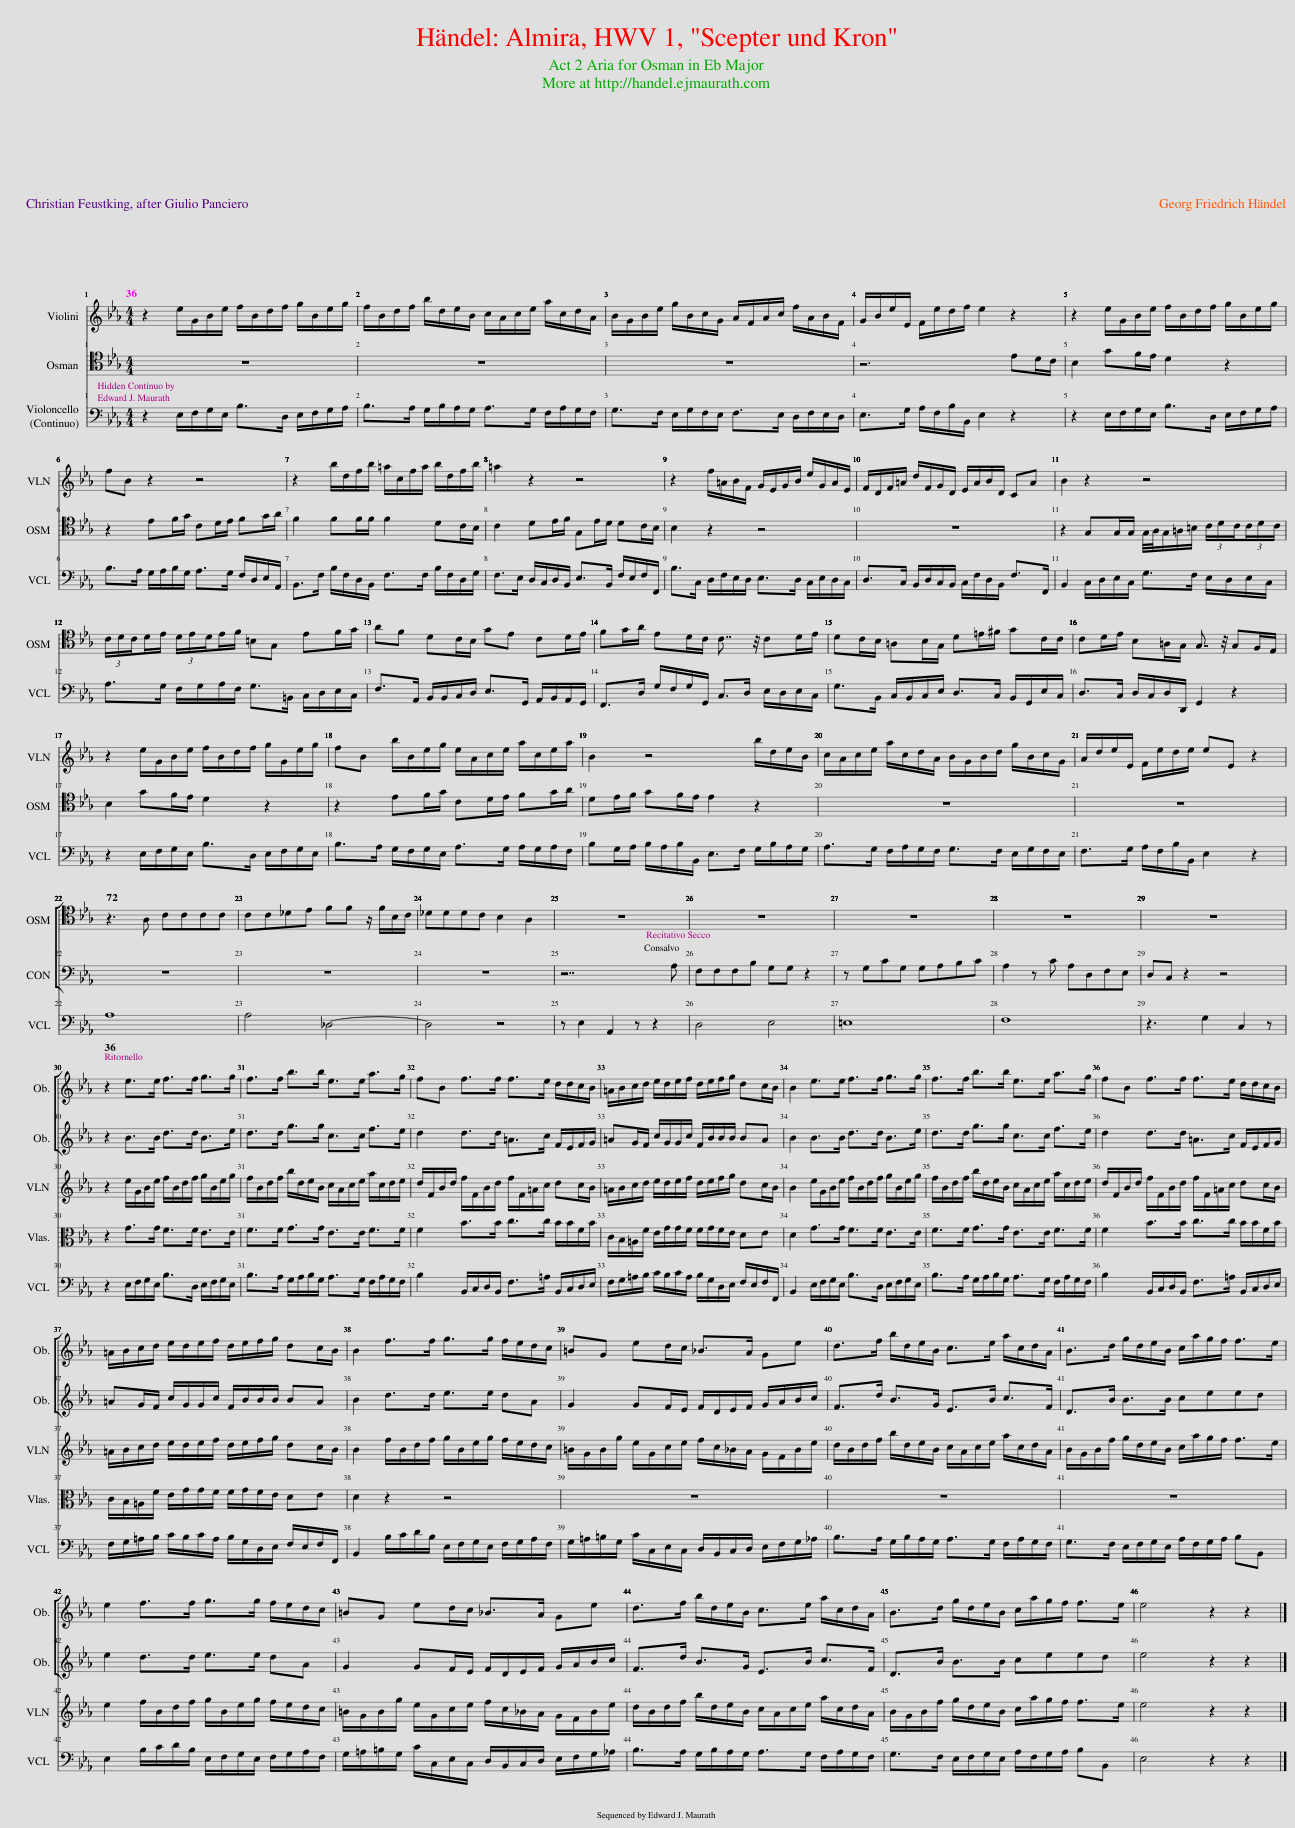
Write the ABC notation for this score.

X:1
%%score [ 1 2 3 4 ] 5 6 [ 7 8 ] [ 9 10 ] 11 12 { 13 | 14 } { ( 15 17 ) | ( 16 18 ) }
L:1/8
Q:1/4=36
M:4/4
I:linebreak $
K:Eb
V:1 treble
V:2 treble
V:3 bass
V:4 bass-8
V:5 treble
V:6 alto
V:7 tenor
V:8 bass
V:9 bass
V:10 bass
V:11 bass-8
V:12 bass-8
V:13 treble
V:14 bass
V:15 treble
V:17 treble
V:16 bass
V:18 bass
V:1
 z8 | z8 | z8 | z8 | z8 |$ %5
 z8 | z8 | z8 | z8 | z8 | %10
 z8 |$ z8 | z8 | z8 | z8 | %15
 z8 |$ z8 | z8 | z8 | z8 | %20
 z8 |$[Q:1/4=72] z8 | z8 | z8 | z8 | %25
 z8 | z8 | z8 | z8 |$[Q:1/4=36] z2 e>e f>f g>g | %30
 f>f b>b e>e a>g | fB f>f f>e d/d/c/B/ | =A/B/c/d/ e/d/e/f/ d/e/f/g/ dc/B/ | B2 e>e f>f g>g | f>f b>b e>e a>g | %35
 fB f>f f>e d/d/c/B/ |$ =A/B/c/d/ e/d/e/f/ d/e/f/g/ dc/B/ | B2 f>f g>g f/e/d/c/ | =BG ed/c/ _B>A Ge | d>f b/d/e/B/ c>e a/c/d/A/ | %40
 B>d g/d/e/B/ c/a/g/f/ f>e |$ e2 f>f g>g f/e/d/c/ | =BG ed/c/ _B>A Ge | d>f b/d/e/B/ c>e a/c/d/A/ | B>d g/d/e/B/ c/a/g/f/ f>e | %45
 e4 z2 z2 |] %46
V:2
 z8 | z8 | z8 | z8 | z8 |$ %5
 z8 | z8 | z8 | z8 | z8 | %10
 z8 |$ z8 | z8 | z8 | z8 | %15
 z8 |$ z8 | z8 | z8 | z8 | %20
 z8 |$ z8 | z8 | z8 | z8 | %25
 z8 | z8 | z8 | z8 |$ z2 B>B d>d B>e | %30
 d>d g>g c>c f>e | d2 d>d =A>c F/E/F/G/ | =AG/F/ c/G/G/c/ F/B/B/B/ BA | B2 B>B d>d B>e | d>d g>g c>c f>e | %35
 d2 d>d =A>c F/E/F/G/ |$ =AG/F/ c/G/G/c/ F/B/B/B/ BA | B2 d>d e>e dA | G2 GF/E/ F/D/E/F/ G/A/B/c/ | F>d B>G E>B c>F | %40
 D>B B>B ceed |$ e2 d>d e>e dA | G2 GF/E/ F/D/E/F/ G/A/B/c/ | F>d B>G E>B c>F | D>B B>B ceed | %45
 e4 z2 z2 |] %46
V:3
 z8 | z8 | z8 | z8 | z8 |$ %5
 z8 | z8 | z8 | z8 | z8 | %10
 z8 |$ z8 | z8 | z8 | z8 | %15
 z8 |$ z8 | z8 | z8 | z8 | %20
 z8 |$ z8 | z8 | z8 | z8 | %25
 z8 | z8 | z8 | z8 |$ z2 E,/F,/G,/E,/ B,>D, E,/F,/G,/E,/ | %30
 B,>A, G,/A,/B,/G,/ A,>G, F,/A,/G,/F,/ | B,2 B,,/C,/D,/B,,/ F,>=A, B,,/C,/D,/E,/ | F,/G,/=A,/B,/ C/B,/C/A,/ B,/G,/D,/E,/ F,/E,/F,/F,,/ | B,,2 E,/F,/G,/E,/ B,>D, E,/F,/G,/E,/ | B,>A, G,/A,/B,/G,/ A,>G, F,/A,/G,/F,/ | %35
 B,2 B,,/C,/D,/B,,/ F,>=A, B,,/C,/D,/E,/ |$ F,/G,/=A,/B,/ C/B,/C/A,/ B,/G,/D,/E,/ F,/E,/F,/F,,/ | B,,2 B,/C/D/B,/ E,/F,/G,/E,/ F,/G,/A,/F,/ | G,/=A,/=B,/G,/ C/C,/E,/C,/ D,/B,,/C,/D,/ E,/F,/G,/_A,/ | B,>A, G,/B,/A,/G,/ A,>G, F,/A,/G,/F,/ | %40
 G,>F, E,/F,/G,/E,/ A,/F,/G,/A,/ B, B,, |$ E,2 B,/C/D/B,/ E,/F,/G,/E,/ F,/G,/A,/F,/ | G,/=A,/=B,/G,/ C/C,/E,/C,/ D,/B,,/C,/D,/ E,/F,/G,/_A,/ | B,>A, G,/B,/A,/G,/ A,>G, F,/A,/G,/F,/ | G,>F, E,/F,/G,/E,/ A,/F,/G,/A,/ B, B,, | %45
 E,4 z2 z2 |] %46
V:4
 z8 | z8 | z8 | z8 | z8 |$ %5
 z8 | z8 | z8 | z8 | z8 | %10
 z8 |$ z8 | z8 | z8 | z8 | %15
 z8 |$ z8 | z8 | z8 | z8 | %20
 z8 |$ z8 | z8 | z8 | z8 | %25
 z8 | z8 | z8 | z8 |$ z2 E,/F,/G,/E,/ B,>D, E,/F,/G,/E,/ | %30
 B,>A, G,/A,/B,/G,/ A,>G, F,/A,/G,/F,/ | B,2 B,,/C,/D,/B,,/ F,>=A, B,,/C,/D,/E,/ | F,/G,/=A,/B,/ C/B,/C/A,/ B,/G,/D,/E,/ F,/E,/F,/F,,/ | B,,2 E,/F,/G,/E,/ B,>D, E,/F,/G,/E,/ | B,>A, G,/A,/B,/G,/ A,>G, F,/A,/G,/F,/ | %35
 B,2 B,,/C,/D,/B,,/ F,>=A, B,,/C,/D,/E,/ |$ F,/G,/=A,/B,/ C/B,/C/A,/ B,/G,/D,/E,/ F,/E,/F,/F,,/ | B,,2 B,/C/D/B,/ E,/F,/G,/E,/ F,/G,/A,/F,/ | G,/=A,/=B,/G,/ C/C,/E,/C,/ D,/B,,/C,/D,/ E,/F,/G,/_A,/ | B,>A, G,/B,/A,/G,/ A,>G, F,/A,/G,/F,/ | %40
 G,>F, E,/F,/G,/E,/ A,/F,/G,/A,/ B, B,, |$ E,2 B,/C/D/B,/ E,/F,/G,/E,/ F,/G,/A,/F,/ | G,/=A,/=B,/G,/ C/C,/E,/C,/ D,/B,,/C,/D,/ E,/F,/G,/_A,/ | B,>A, G,/B,/A,/G,/ A,>G, F,/A,/G,/F,/ | G,>F, E,/F,/G,/E,/ A,/F,/G,/A,/ B, B,, | %45
 E,4 z2 z2 |] %46
V:5
 z2 e/G/B/e/ f/B/d/f/ g/B/e/g/ | f/B/d/f/ b/d/e/B/ c/A/c/e/ a/c/d/A/ | B/G/B/e/ g/B/c/G/ A/F/A/c/ f/A/B/F/ | G/B/e/E/ F/e/d/f/ e2 z2 | z2 e/G/B/e/ f/B/d/f/ g/B/e/g/ |$ %5
 fB z2 z4 | z2 b/d/f/b/ =a/c/f/a/ b/d/f/b/ | =a2 z2 z4 | z2 f/=A/B/F/ G/E/G/B/ e/G/A/E/ | F/D/F/=A/ d/F/G/D/ E/A/B/D/ CA | %10
 B2 z2 z4 |$ z8 | z8 | z8 | z8 | %15
 z8 |$ z2 e/G/B/e/ f/B/d/f/ g/G/e/g/ | fB b/B/e/g/ e/A/c/e/ a/c/e/a/ | B2 z4 b/d/e/B/ | c/A/c/e/ a/c/d/A/ B/G/B/d/ g/B/c/G/ | %20
 A/d/e/E/ F/e/d/e/ eE z2 |$ z8 | z8 | z8 | z8 | %25
 z8 | z8 | z8 | z8 |$ z2 e/G/B/e/ f/B/d/f/ g/B/e/g/ | %30
 f/B/d/f/ b/d/e/B/ c/A/c/e/ a/c/d/e/ | d/F/B/d/ f/F/B/d/ f/F/=A/c/ dc/B/ | =A/B/c/d/ e/d/e/f/ d/e/f/g/ dc/B/ | B2 e/G/B/e/ f/B/d/f/ g/B/e/g/ | f/B/d/f/ b/d/e/B/ c/A/c/e/ a/c/d/e/ | %35
 d/F/B/d/ f/F/B/d/ f/F/=A/c/ dc/B/ |$ =A/B/c/d/ e/d/e/f/ d/e/f/g/ dc/B/ | B2 f/B/d/f/ g/B/e/g/ f/e/d/c/ | =B/G/B/g/ e/G/c/e/ f/c/_B/A/ G/F/B/e/ | d/B/d/f/ b/d/e/B/ c/A/c/e/ a/c/d/A/ | %40
 B/G/B/f/ g/d/e/B/ c/a/g/f/ f>e |$ e2 f/B/d/f/ g/B/e/g/ f/e/d/c/ | =B/G/B/g/ e/G/c/e/ f/c/_B/A/ G/F/B/e/ | d/B/d/f/ b/d/e/B/ c/A/c/e/ a/c/d/A/ | B/G/B/f/ g/d/e/B/ c/a/g/f/ f>e | %45
 e4 z2 z2 |] %46
V:6
 z8 | z8 | z8 | z8 | z8 |$ %5
 z8 | z8 | z8 | z8 | z8 | %10
 z8 |$ z8 | z8 | z8 | z8 | %15
 z8 |$ z8 | z8 | z8 | z8 | %20
 z8 |$ z8 | z8 | z8 | z8 | %25
 z8 | z8 | z8 | z8 |$ z2 G>G F>F E>E | %30
 F>F G>G E>E F>F | F2 B>B c>c B/B/F/B/ | C/B,/=A,/F/ E/G/G/F/ F/G/F/E/ DE | D2 G>G F>F E>E | F>F G>G E>E F>F | %35
 F2 B>B c>c B/B/F/B/ |$ C/B,/=A,/F/ E/G/G/F/ F/G/F/E/ DE | D2 z2 z4 | z8 | z8 | %40
 z8 |$ z8 | z8 | z8 | z8 | %45
 z2 z2 z2 z2 |] %46
V:7
 z8 | z8 | z8 | z6 ED/C/ | B,2 GF/E/ D2 z2 |$ %5
 z2 EF/G/ CD/E/ FG/A/ | F2 FF/F/ F2 DC/B,/ | C2 DE/F/ G,E/D/ DC/B,/ | B,2 z2 z4 | z8 | %10
 z2 G,G,/G,/ G,/4A,/4G,/=A,/=B,/ (3C/D/C/(3C/D/C/ |$ (3C/D/C/D/E/ (3D/E/D/E/F/ =B,G, EF/G/ | AF DC/B,/ GE CD/E/ | FG/A/ ED/C/ C7/4 z/4 CD/E/ | DC/B,/ =A,B,/G,/ D=E/^F/ GC/C/ | %15
 CD/E/ B,=A,/G,/ G,7/4 z/4 G,F,/E,/ |$ B,2 GF/E/ D2 z2 | z2 EF/G/ CD/E/ FG/A/ | DE/F/ GF/E/ E2 z2 | z8 | %20
 z8 |$ z3 A, CCCC | CC_DE FF z/ F/B,/C/ | _DDDC B,2 A,2 | z8 | %25
 z8 | z8 | z8 | z8 |$ z8 | %30
 z8 | z8 | z8 | z8 | z8 | %35
 z8 |$ z8 | z8 | z8 | z8 | %40
 z8 |$ z8 | z8 | z8 | z8 | %45
 z2 z2 z2 z2 |] %46
V:8
 z8 | z8 | z8 | z8 | z8 |$ %5
 z8 | z8 | z8 | z8 | z8 | %10
 z8 |$ z8 | z8 | z8 | z8 | %15
 z8 |$ z8 | z8 | z8 | z8 | %20
 z8 |$ z8 | z8 | z8 | z7 A, | %25
 F,F,F,B, G,G, z2 | z G,CG, G,A,B,C | A,2 z C A,D,F,E, | D,C, z2 z4 |$ z8 | %30
 z8 | z8 | z8 | z8 | z8 | %35
 z8 |$ z8 | z8 | z8 | z8 | %40
 z8 |$ z8 | z8 | z8 | z8 | %45
 z2 z2 z2 z2 |] %46
V:9
 z2 E,/F,/G,/E,/ B,>D, E,/F,/G,/A,/ | B,>A, G,/B,/A,/G,/ A,>G, F,/A,/G,/F,/ | G,>F, E,/G,/F,/E,/ F,>E, D,/F,/E,/D,/ | E,>G, A,/F,/B,/B,,/ E,2 z2 | z2 E,/F,/G,/E,/ B,>D, E,/F,/G,/A,/ |$ %5
 B,>A, G,/A,/B,/G,/ A,>G, F,/D,/E,/A,,/ | B,,>F, B,/F,/D,/B,,/ F,>F, B,/F,/D,/G,/ | F,>E, D,/C,/D,/B,,/ E,>B,, F,/E,/F,/F,,/ | B,>C, D,/F,/E,/D,/ E,>D, C,/E,/D,/C,/ | D,>C, B,,/D,/C,/B,,/ C,/F,/D,/B,,/ F,>F,, | %10
 B,,2 C,/D,/E,/C,/ G,>F, E,/D,/E,/C,/ |$ A,>G, F,/G,/A,/F,/ G,>=B,, C,/D,/E,/C,/ | F,>A,, B,,/B,,/C,/D,/ E,>G,, A,,/B,,/A,,/G,,/ | F,,>D, G,/F,/G,/G,,/ C,>D, E,/D,/E,/C,/ | G,>B,, C,/B,,/C,/E,/ D,>C, B,,/G,,/E,/C,/ | %15
 D,>C, D,/C,/D,/D,,/ G,,2 z2 |$ z2 E,/F,/G,/E,/ B,>D, E,/F,/G,/E,/ | B,>A, G,/F,/G,/E,/ A,>G, A,/G,/A,/F,/ | B,G,/A,/ B,/A,/B,/B,,/ E,>F, G,/B,/A,/G,/ | A,>G, F,/A,/G,/F,/ G,>F, E,/G,/F,/E,/ | %20
 F,>G, A,/F,/B,/B,,/ E,2 z2 |$ A,8 | A,4 _D,4- | D,4 z4 | z E,2 A,,2 z z2 | %25
 D,4 E,4 | =E,8 | F,8 | z3 G,2 C,2 z |$ z2 E,/F,/G,/E,/ B,>D, E,/F,/G,/E,/ | %30
 B,>A, G,/A,/B,/G,/ A,>G, F,/A,/G,/F,/ | B,2 B,,/C,/D,/B,,/ F,>=A, B,,/C,/D,/E,/ | F,/G,/=A,/B,/ C/B,/C/A,/ B,/G,/D,/E,/ F,/E,/F,/F,,/ | B,,2 E,/F,/G,/E,/ B,>D, E,/F,/G,/E,/ | B,>A, G,/A,/B,/G,/ A,>G, F,/A,/G,/F,/ | %35
 B,2 B,,/C,/D,/B,,/ F,>=A, B,,/C,/D,/E,/ |$ F,/G,/=A,/B,/ C/B,/C/A,/ B,/G,/D,/E,/ F,/E,/F,/F,,/ | B,,2 B,/C/D/B,/ E,/F,/G,/E,/ F,/G,/A,/F,/ | G,/=A,/=B,/G,/ C/C,/E,/C,/ D,/B,,/C,/D,/ E,/F,/G,/_A,/ | B,>A, G,/B,/A,/G,/ A,>G, F,/A,/G,/F,/ | %40
 G,>F, E,/F,/G,/E,/ A,/F,/G,/A,/ B,B,, |$ E,2 B,/C/D/B,/ E,/F,/G,/E,/ F,/G,/A,/F,/ | G,/=A,/=B,/G,/ C/C,/E,/C,/ D,/B,,/C,/D,/ E,/F,/G,/_A,/ | B,>A, G,/B,/A,/G,/ A,>G, F,/A,/G,/F,/ | G,>F, E,/F,/G,/E,/ A,/F,/G,/A,/ B,B,, | %45
 E,4 z2 z2 |] %46
V:10
 z2 E,/F,/G,/E,/ B,>D, E,/F,/G,/A,/ | B,>A, G,/B,/A,/G,/ A,>G, F,/A,/G,/F,/ | G,>F, E,/G,/F,/E,/ F,>E, D,/F,/E,/D,/ | E,>G, A,/F,/B,/B,,/ E,2 z2 | z2 E,/F,/G,/E,/ B,>D, E,/F,/G,/A,/ |$ %5
 B,3/2 z/ z2 z4 | z2 B,/F,/D,/B,,/ F,>F, B,/F,/D,/G,/ | F,>E, z2 z4 | z2 D,/F,/E,/D,/ E,>D, C,/E,/D,/C,/ | D,>C, B,,/D,/C,/B,,/ C,/F,/D,/B,,/ F,3/2 F,,/ | %10
 B,,2 z2 z4 |$ z8 | z8 | z8 | z8 | %15
 z8 |$ z2 E,/F,/G,/E,/ B,>D, E,/F,/G,/E,/ | B,>A, G,/F,/G,/E,/ A,>G, A,/G,/A,/F,/ | B, z z4 G,/B,/A,/G,/ | A,>G, F,/A,/G,/F,/ G,>F, E,/G,/F,/E,/ | %20
 F,>G, A,/F,/B,/B,,/ E,2 z2 |$ z8 | z8 | z8 | z8 | %25
 z8 | z8 | z8 | z8 |$ z2 E,/F,/G,/E,/ B,>D, E,/F,/G,/E,/ | %30
 B,>A, G,/A,/B,/G,/ A,>G, F,/A,/G,/F,/ | B,2 B,,/C,/D,/B,,/ F,>=A, B,,/C,/D,/E,/ | F,/G,/=A,/B,/ C/B,/C/A,/ B,/G,/D,/E,/ F,/E,/F,/F,,/ | B,,2 E,/F,/G,/E,/ B,>D, E,/F,/G,/E,/ | B,>A, G,/A,/B,/G,/ A,>G, F,/A,/G,/F,/ | %35
 B,2 B,,/C,/D,/B,,/ F,>=A, B,,/C,/D,/E,/ |$ F,/G,/=A,/B,/ C/B,/C/A,/ B,/G,/D,/E,/ F,/E,/F,/F,,/ | B,,2 B,/C/D/B,/ E,/F,/G,/E,/ F,/G,/A,/F,/ | G,/=A,/=B,/G,/ C/C,/E,/C,/ D,/B,,/C,/D,/ E,/F,/G,/_A,/ | B,>A, G,/B,/A,/G,/ A,>G, F,/A,/G,/F,/ | %40
 G,>F, E,/F,/G,/E,/ A,/F,/G,/A,/ B, B,, |$ E,2 B,/C/D/B,/ E,/F,/G,/E,/ F,/G,/A,/F,/ | G,/=A,/=B,/G,/ C/C,/E,/C,/ D,/B,,/C,/D,/ E,/F,/G,/_A,/ | B,>A, G,/B,/A,/G,/ A,>G, F,/A,/G,/F,/ | G,>F, E,/F,/G,/E,/ A,/F,/G,/A,/ B, B,, | %45
 E,4 z2 z2 |] %46
V:11
 z2 E,/F,/G,/E,/ B,>D, E,/F,/G,/A,/ | B,>A, G,/B,/A,/G,/ A,>G, F,/A,/G,/F,/ | G,>F, E,/G,/F,/E,/ F,>E, D,/F,/E,/D,/ | E,>G, A,/F,/B,/B,,/ E,2 z2 | z2 E,/F,/G,/E,/ B,>D, E,/F,/G,/A,/ |$ %5
 B,>A, G,/A,/B,/G,/ A,>G, F,/D,/E,/A,,/ | B,,>F, B,/F,/D,/B,,/ F,>F, B,/F,/D,/G,/ | F,>E, D,/C,/D,/B,,/ E,>B,, F,/E,/F,/F,,/ | B,>C, D,/F,/E,/D,/ E,>D, C,/E,/D,/C,/ | D,>C, B,,/D,/C,/B,,/ C,/F,/D,/B,,/ F,3/2 F,,/ | %10
 B,,2 C,/D,/E,/C,/ G,>F, E,/D,/E,/C,/ |$ A,>G, F,/G,/A,/F,/ G,>=B,, C,/D,/E,/C,/ | F,>A,, B,,/B,,/C,/D,/ E,>G,, A,,/B,,/A,,/G,,/ | F,,>D, G,/F,/G,/G,,/ C,>D, E,/D,/E,/C,/ | G,>B,, C,/B,,/C,/E,/ D,>C, B,,/G,,/E,/C,/ | %15
 D,>C, D,/C,/D,/D,,/ G,,2 z2 |$ z2 E,/F,/G,/E,/ B,>D, E,/F,/G,/E,/ | B,>A, G,/F,/G,/E,/ A,>G, A,/G,/A,/F,/ | B,G,/A,/ B,/A,/B,/B,,/ E,>F, G,/B,/A,/G,/ | A,>G, F,/A,/G,/F,/ G,>F, E,/G,/F,/E,/ | %20
 F,>G, A,/F,/B,/B,,/ E,2 z2 |$ A,8 | A,4 _D,4- | D,4 z4 | z E,2 A,,2 z z2 | %25
 D,4 E,4 | =E,8 | F,8 | z3 G,2 C,2 z |$ z2 E,/F,/G,/E,/ B,>D, E,/F,/G,/E,/ | %30
 B,>A, G,/A,/B,/G,/ A,>G, F,/A,/G,/F,/ | B,2 B,,/C,/D,/B,,/ F,>=A, B,,/C,/D,/E,/ | F,/G,/=A,/B,/ C/B,/C/A,/ B,/G,/D,/E,/ F,/E,/F,/F,,/ | B,,2 E,/F,/G,/E,/ B,>D, E,/F,/G,/E,/ | B,>A, G,/A,/B,/G,/ A,>G, F,/A,/G,/F,/ | %35
 B,2 B,,/C,/D,/B,,/ F,>=A, B,,/C,/D,/E,/ |$ F,/G,/=A,/B,/ C/B,/C/A,/ B,/G,/D,/E,/ F,/E,/F,/F,,/ | B,,2 B,/C/D/B,/ E,/F,/G,/E,/ F,/G,/A,/F,/ | G,/=A,/=B,/G,/ C/C,/E,/C,/ D,/B,,/C,/D,/ E,/F,/G,/_A,/ | B,>A, G,/B,/A,/G,/ A,>G, F,/A,/G,/F,/ | %40
 G,>F, E,/F,/G,/E,/ A,/F,/G,/A,/ B, B,, |$ E,2 B,/C/D/B,/ E,/F,/G,/E,/ F,/G,/A,/F,/ | G,/=A,/=B,/G,/ C/C,/E,/C,/ D,/B,,/C,/D,/ E,/F,/G,/_A,/ | B,>A, G,/B,/A,/G,/ A,>G, F,/A,/G,/F,/ | G,>F, E,/F,/G,/E,/ A,/F,/G,/A,/ B, B,, | %45
 E,4 z2 z2 |] %46
V:12
 z2 E,/F,/G,/E,/ B,>D, E,/F,/G,/A,/ | B,>A, G,/B,/A,/G,/ A,>G, F,/A,/G,/F,/ | G,>F, E,/G,/F,/E,/ F,>E, D,/F,/E,/D,/ | E,>G, A,/F,/B,/B,,/ E,2 z2 | z2 E,/F,/G,/E,/ B,>D, E,/F,/G,/A,/ |$ %5
 B,3/2 z/ z2 z4 | z2 B,/F,/D,/B,,/ F,>F, B,/F,/D,/G,/ | F,>E, z2 z4 | z2 D,/F,/E,/D,/ E,>D, C,/E,/D,/C,/ | D,>C, B,,/D,/C,/B,,/ C,/F,/D,/B,,/ F,3/2 F,,/ | %10
 B,,2 z2 z4 |$ z8 | z8 | z8 | z8 | %15
 z8 |$ z2 E,/F,/G,/E,/ B,>D, E,/F,/G,/E,/ | B,>A, G,/F,/G,/E,/ A,>G, A,/G,/A,/F,/ | B, z z4 G,/B,/A,/G,/ | A,>G, F,/A,/G,/F,/ G,>F, E,/G,/F,/E,/ | %20
 F,>G, A,/F,/B,/B,,/ E,2 z2 |$ z8 | z8 | z8 | z8 | %25
 z8 | z8 | z8 | z8 |$ z2 E,/F,/G,/E,/ B,>D, E,/F,/G,/E,/ | %30
 B,>A, G,/A,/B,/G,/ A,>G, F,/A,/G,/F,/ | B,2 B,,/C,/D,/B,,/ F,>=A, B,,/C,/D,/E,/ | F,/G,/=A,/B,/ C/B,/C/A,/ B,/G,/D,/E,/ F,/E,/F,/F,,/ | B,,2 E,/F,/G,/E,/ B,>D, E,/F,/G,/E,/ | B,>A, G,/A,/B,/G,/ A,>G, F,/A,/G,/F,/ | %35
 B,2 B,,/C,/D,/B,,/ F,>=A, B,,/C,/D,/E,/ |$ F,/G,/=A,/B,/ C/B,/C/A,/ B,/G,/D,/E,/ F,/E,/F,/F,,/ | B,,2 B,/C/D/B,/ E,/F,/G,/E,/ F,/G,/A,/F,/ | G,/=A,/=B,/G,/ C/C,/E,/C,/ D,/B,,/C,/D,/ E,/F,/G,/_A,/ | B,>A, G,/B,/A,/G,/ A,>G, F,/A,/G,/F,/ | %40
 G,>F, E,/F,/G,/E,/ A,/F,/G,/A,/ B, B,, |$ E,2 B,/C/D/B,/ E,/F,/G,/E,/ F,/G,/A,/F,/ | G,/=A,/=B,/G,/ C/C,/E,/C,/ D,/B,,/C,/D,/ E,/F,/G,/_A,/ | B,>A, G,/B,/A,/G,/ A,>G, F,/A,/G,/F,/ | G,>F, E,/F,/G,/E,/ A,/F,/G,/A,/ B, B,, | %45
 E,4 z2 z2 |] %46
V:13
 [Ge]2 E/ z/ z/ [EG]/ [DFB]>D E/ z/ z/ z/ | [DFB]3/2 z/ [EG]/ z/ z/ z/ [EA]>G F/ z/ z/ z/ | E3/2 z/ E/ z/ z [CF]3/2 z/ z2 | E3/2 z/ [DFA]/[B,DF]/[DFB]/[FBd]/ [Ge]2 z2 | z4 B3/2 z/ E/ z/ z |$ %5
 [DFB]3/2 z/ [EG]/ z/ z [CEA]3/2 z/ [DF]/ z/ z | [DB]3/2 z/ [DFB]/ z/ z [CF]3/2 z/ [DFB]/ z/ z | [CF]3/2 z/ z2 z4 | z2 [DF]3/2 z/ E3/2 z/ [CE]/ z/ z | [DF]3/2 z/ [DB]/ z/ z C/C/B,/D/ [CF]3/2 [CF=A]/ | %10
 [DB]2 z2 z4 |$ z8 | z8 | z8 | z8 | %15
 z8 |$ z2 [EG]/ z/ E/ z/ [DFB]3/2 z/ E/ z/ z | [DFB]3/2 z/ [EG]/ z/ z [EA]3/2 z/ [EA]/ z/ z | [DFB] z z4 [EG]/ z/ z | [EA]3/2 z/ A/ z/ z [EB]3/2 z/ G/ z/ z | %20
 [CF]3/2 z/ [CF]3/2 z/ [Ge]2 z2 |$ z8 | z8 | z8 | z8 | %25
 [Fd]4 [Ge]4 | [G=e]8 | [CAf]4 ADFE | DC z [DFG=B]2 [Ec]2 z |$ [GBe]2 [EGBe]/F/G/E/ [Bdfb]>D [EGBe]/F/G/E/ | %30
 [Bdfb]>A [GBeg]/A/B/G/ [Acea]>G [FAdf]/A/G/F/ | [DFB]2 [DB]/ z/ z [CF]3/2 z/ [DB]/ z/ z | F/ z/ z [E=Ac]/ z/ z [DB]/ z/ z [DF]/ z/ [EFA]/ z/ | [DB]2 [EGBe]/F/G/E/ [Bdfb]>D [EGBe]/F/G/E/ | [Bdfb]>A [GBeg]/A/B/G/ [Acea]>G [FAdf]/A/G/F/ | %35
 [DFB]2 [DB]/ z/ z [CF]3/2 z/ [DB]/ z/ z |$ F/ z/ z [E=Ac]/ z/ z [DB]/ z/ z [DF]/ z/ [EFA]/ z/ | [DB]2 [DFB]/ z/ z [Ge]/ z/ z [CFA]/ z/ z | [DG=B]/ z/ z [EGc]/ z/ z [Fd]/ z/ z [Ge]/ z/ z | [DFB]3/2 z/ [EG]/ z/ z [CEA]3/2 z/ [DFA]3/2 z/ | %40
 [EGB]3/2 z/ [B,G]/ z/ z [CFA]/ z/ z [EGB]/ z/ [DAd] |$ [Ge]2 [DFB]/ z/ z [Ge]/ z/ z [CFA]/ z/ z | [DG=B]/ z/ z [EGc]/ z/ z [Fd]/ z/ z [Ge]/ z/ z | [DFB]3/2 z/ [EG]/ z/ z [CEA]3/2 z/ [DFA]3/2 z/ | [EGB]3/2 z/ [B,G]/ z/ z [CFA]/ z/ z [EGB]/ z/ [DAd] | %45
 [Ge]4 z2 z2 |] %46
V:14
 [E,,G,B,]2 [E,G,B,]/F,/G,/[E,B,]/ B,>[D,F,B,] [E,G,B,]/F,/G,/A,/ | B,>A, [G,B,]/B,/[A,C]/[G,B,]/ [A,C]>G, [F,A,C]/A,/G,/F,/ | [G,B,]>F, [E,G,B,]/G,/F,/E,/ [F,A,]>E, [D,F,B,D]/F,/E,/D,/ | [E,G,B,]>G, A,/F,/B,/B,,/ [E,B,]2 z2 | z2 [E,G,B,E]/F,/G,/E,/ [B,DF]>D, [E,G,B,]/F,/G,/A,/ |$ %5
 B,>A, [G,B,]/A,/B,/G,/ A,>G, [F,B,]/D,/E,/A,,/ | [B,,F,]>F, B,/F,/D,/B,,/ [F,=A,]>F, B,/F,/D,/G,/ | [F,=A,]>E, z2 z4 | z2 D,/F,/E,/D,/ [E,G,B,]>D, [C,G,]/E,/D,/C,/ | [D,B,]>C, [B,,F,]/D,/C,/B,,/ [C,F,]/[F,=A,]/[D,F,]/[B,,F,]/ [F,A,]3/2 [F,,E,]/ | %10
 [B,,F,]2 z2 z4 |$ z8 | z8 | z8 | z8 | %15
 z8 |$ z2 [E,B,]/F,/[G,B,]/E,/ B,>D, [E,G,B,]/F,/G,/E,/ | B,>A, [G,B,]/F,/G,/E,/ [A,C]>G, [A,C]/G,/A,/F,/ | B, z z4 [G,B,]/B,/A,/G,/ | [A,C]>G, [F,C]/A,/G,/F,/ G,>F, [E,B,]/G,/F,/E,/ | %20
 [F,A,]>G, A,/F,/B,/B,,/ [E,B,]2 z2 |$ z8 | z8 | z8 | z8 | %25
 [D,A,]4 [E,B,]4 | [=E,C]8 | F,8 | z3 [G,=B,]2 [C,G,]2 z |$ z2 z2 z4 | %30
 z8 | B,2 [B,,F,]/C,/D,/B,,/ [F,=A,]>A, [B,,F,]/C,/D,/E,/ | [F,=A,C]/G,/A,/B,/ C/B,/C/A,/ B,/G,/D,/E,/ [F,B,]/E,/F,/F,,/ | [B,,F,]2 z2 z4 | z8 | %35
 B,2 [B,,F,]/C,/D,/B,,/ [F,=A,]>A, [B,,F,]/C,/D,/E,/ |$ [F,=A,C]/G,/A,/B,/ C/B,/C/A,/ B,/G,/D,/E,/ [F,B,]/E,/F,/F,,/ | [B,,F,]2 B,/C/D/B,/ [E,B,]/F,/G,/E,/ F,/G,/A,/F,/ | G,/=A,/=B,/G,/ C/C,/E,/C,/ [D,_B,]/B,,/C,/D,/ [E,B,]/F,/G,/_A,/ | B,>A, [G,B,]/B,/A,/G,/ A,>G, F,/A,/G,/F,/ | %40
 G,>F, E,/F,/G,/E,/ A,/F,/G,/A,/ B, [B,,F,] |$ [E,B,]2 B,/C/D/B,/ [E,B,]/F,/G,/E,/ F,/G,/A,/F,/ | G,/=A,/=B,/G,/ C/C,/E,/C,/ [D,_B,]/B,,/C,/D,/ [E,B,]/F,/G,/_A,/ | B,>A, [G,B,]/B,/A,/G,/ A,>G, F,/A,/G,/F,/ | G,>F, E,/F,/G,/E,/ A,/F,/G,/A,/ B, [B,,F,] | %45
 [E,B,]4 z2 z2 |] %46
V:15
 [Ge]2 E/ z/ z/ [EG]/ [DFB]>D E/ z/ z/ z/ | [DFB]3/2 z/ [EG]/ z/ z/ z/ [EA]>G F/ z/ z/ z/ | E3/2 z/ E/ z/ z [CF]3/2 z/ z2 | E3/2 z/ [DFA]/[B,DF]/[DFB]/[FBd]/ [Ge]2 [GBe][ABd]/[Ac]/ | [EGB]2 z2 B3/2 z/ E/ z/ z |$ %5
 [DFB]3/2 z/ [EG]/ z/ z [CEA]3/2 z/ [DF]/ z/ z | [DB]3/2 z/ [DFB]/ z/ z [CF]3/2 z/ [DFB]/ z/ z | [CF]3/2 z/ z2 E3/2 z/ [DF]/ z/ z | [DFB]3/2 z/ [DF]3/2 z/ E3/2 z/ [CE]/ z/ z | [DF]3/2 z/ [DB]/ z/ z C/C/B,/D/ [CF]3/2 [CF=A]/ | %10
 [DB]2 [Ec]/ z/ z [DG]3/2 z/ [CE]/ z/ [CE]/ z/ |$ [CFA]3/2 z/ [CF]/ z/ [CF]/ z/ [DG]3/2 z/ [CG]/ z/ C/ z/ | [FA]3/2 z/ [DG]/ z/ z G3/2 z/ [CA]/ z z/ | F3/2 z/ [=B,G]/F/[B,G] [Ec]3/2 z/ [G,E]/ z/ z | [B,G]3/2 z/ [G,CE]/ z/ z [__B,_G]3/2 z/ [_B,D=G]/ z/ z | %15
 [=A,D^F]3/2 z/ [DB]/ z/ [A,CDF]/[DG]/ G/ z/ z [B,EG][D=F]/[G,E]/ |$ [EGB]2 [EG]/ z/ E/ z/ [DFB]3/2 z/ E/ z/ z | [DFB]3/2 z/ [EG]/ z/ z [EA]3/2 z/ [EA]/ z/ z | [DFB] z [EGB]/ z/ z G3/2 z/ [EG]/ z/ z | [EA]3/2 z/ A/ z/ z [EB]3/2 z/ G/ z/ z | %20
 [CF]3/2 z/ [CF]3/2 z/ [Ge]2 z2 |$ z3/2 A6 z/ | [Ec]4 F4 | A2 z2 z4 | z z2 [CA]2 z z2 | %25
 z8 | z8 | z8 | z8 |$ [G,B,E]2 z2 z4 | %30
 z8 | [DFB]2 [DB]/ z/ z [CF]3/2 z/ [DB]/ z/ z | F/ z/ z [E=Ac]/ z/ z [DB]/ z/ z [DF]/ z/ [EFA]/ z/ | [DB]2 [E,G,B,E]/F,/G,/E,/ [B,DFB]>D, [E,G,B,E]/F,/G,/E,/ | [B,DFB]>A, [G,B,EG]/A,/B,/G,/ [A,CEA]>G, [F,A,DF]/A,/G,/F,/ | %35
 [DFB]2 [DB]/ z/ z [CF]3/2 z/ [DB]/ z/ z |$ F/ z/ z [E=Ac]/ z/ z [DB]/ z/ z [DF]/ z/ [EFA]/ z/ | [DB]2 [DFB]/ z/ z [Ge]/ z/ z [CFA]/ z/ z | [DG=B]/ z/ z [EGc]/ z/ z [Fd]/ z/ z [Ge]/ z/ z | [DFB]3/2 z/ [EG]/ z/ z [CEA]3/2 z/ [DFA]3/2 z/ | %40
 [EGB]3/2 z/ [B,G]/ z/ z [CFA]/ z/ z [EGB]/ z/ [DAd] |$ [Ge]2 [DFB]/ z/ z [Ge]/ z/ z [CFA]/ z/ z | [DG=B]/ z/ z [EGc]/ z/ z [Fd]/ z/ z [Ge]/ z/ z | [DFB]3/2 z/ [EG]/ z/ z [CEA]3/2 z/ [DFA]3/2 z/ | [EGB]3/2 z/ [B,G]/ z/ z [CFA]/ z/ z [EGB]/ z/ [DAd] | %45
 [Ge]4 z2 z2 |] %46
V:16
 [E,,G,B,]2 [E,G,B,]/F,/G,/[E,B,]/ B,>[D,F,B,] [E,G,B,]/F,/G,/A,/ | B,>A, [G,B,]/B,/[A,C]/[G,B,]/ [A,C]>G, [F,A,C]/A,/G,/F,/ | [G,B,]>F, [E,G,B,]/G,/F,/E,/ [F,A,]>E, [D,F,B,D]/F,/E,/D,/ | [E,G,B,]>G, A,/F,/B,/B,,/ [E,B,]2 z2 | z2 [E,G,B,E]/F,/G,/E,/ [B,DF]>D, [E,G,B,]/F,/G,/A,/ |$ %5
 B,>A, [G,B,]/A,/B,/G,/ A,>G, [F,B,]/D,/E,/A,,/ | [B,,F,]>F, B,/F,/D,/B,,/ [F,=A,]>F, B,/F,/D,/G,/ | [F,=A,]>E, [D,F,B,]/C,/D,/B,,/ [E,G,B,]>B,, F,/E,/F,/F,,/ | B,>C, D,/F,/E,/D,/ [E,G,B,]>D, [C,G,]/E,/D,/C,/ | [D,B,]>C, [B,,F,]/D,/C,/B,,/ [C,F,]/[F,=A,]/[D,F,]/[B,,F,]/ [F,A,]3/2 [F,,E,]/ | %10
 [B,,F,]2 [C,G,]/D,/E,/C,/ [G,B,]>F, [E,G,]/D,/[E,G,]/C,/ |$ A,>G, [F,A,]/G,/A,/F,/ [G,=B,]>[=B,,G,] [C,E,]/D,/[E,G,]/C,/ | [F,C]>A,, [B,,F,]/B,,/C,/D,/ [E,B,]>G,, [A,,F,]/B,,/A,,/G,,/ | [F,,C,A,]>D, G,/F,/G,/G,,/ [C,G,]>D, E,/D,/E,/C,/ | G,>B,, C,/B,,/C,/E,/ D,>C, B,,/G,,/E,/C,/ | %15
 D,>C, D,/C,/D,/[D,,=A,]/ [G,,D,B,]2 z2 |$ B,2 [E,B,]/F,/[G,B,]/E,/ B,>D, [E,G,B,]/F,/G,/E,/ | B,>A, [G,B,]/F,/G,/E,/ [A,C]>G, [A,C]/G,/A,/F,/ | B,G,/A,/ B,/A,/B,/B,,/ [E,B,]>F, [G,B,]/B,/A,/G,/ | [A,C]>G, [F,C]/A,/G,/F,/ G,>F, [E,B,]/G,/F,/E,/ | %20
 [F,A,]>G, A,/F,/B,/B,,/ [E,B,]2 z2 |$ z/ C7 z/ | A,4 [_D,A,]4 | F,2 z2 z4 | z [E,B,G]2 [A,,E,]2 z z2 | %25
 z8 | z8 | z8 | z8 |$ z2 [E,G,B,E]/F,/G,/E,/ [B,DFB]>D, [E,G,B,E]/F,/G,/E,/ | %30
 [B,DFB]>A, [G,B,EG]/A,/B,/G,/ [A,CEA]>G, [F,A,DF]/A,/G,/F,/ | B,2 [B,,F,]/C,/D,/B,,/ [F,=A,]>A, [B,,F,]/C,/D,/E,/ | [F,=A,C]/G,/A,/B,/ C/B,/C/A,/ B,/G,/D,/E,/ [F,B,]/E,/F,/F,,/ | [B,,F,]2 z2 z4 | z8 | %35
 B,2 [B,,F,]/C,/D,/B,,/ [F,=A,]>A, [B,,F,]/C,/D,/E,/ |$ [F,=A,C]/G,/A,/B,/ C/B,/C/A,/ B,/G,/D,/E,/ [F,B,]/E,/F,/F,,/ | [B,,F,]2 B,/C/D/B,/ [E,B,]/F,/G,/E,/ F,/G,/A,/F,/ | G,/=A,/=B,/G,/ C/C,/E,/C,/ [D,_B,]/B,,/C,/D,/ [E,B,]/F,/G,/_A,/ | B,>A, [G,B,]/B,/A,/G,/ A,>G, F,/A,/G,/F,/ | %40
 G,>F, E,/F,/G,/E,/ A,/F,/G,/A,/ B, [B,,F,] |$ [E,B,]2 B,/C/D/B,/ [E,B,]/F,/G,/E,/ F,/G,/A,/F,/ | G,/=A,/=B,/G,/ C/C,/E,/C,/ [D,_B,]/B,,/C,/D,/ [E,B,]/F,/G,/_A,/ | B,>A, [G,B,]/B,/A,/G,/ A,>G, F,/A,/G,/F,/ | G,>F, E,/F,/G,/E,/ A,/F,/G,/A,/ B, [B,,F,] | %45
 [E,B,]4 z2 z2 |] %46
V:17
 x8 | x8 | x8 | x8 | x8 |$ %5
 x8 | x8 | x8 | x8 | x8 | %10
 x8 |$ x8 | x8 | x8 | x8 | %15
 x8 |$ x8 | x8 | x8 | x8 | %20
 x8 |$ z E7 | x8 | x8 | x8 | %25
 x8 | x8 | x8 | x8 |$ x8 | %30
 x8 | x8 | x8 | x8 | x8 | %35
 x8 |$ x8 | x8 | x8 | x8 | %40
 x8 |$ x8 | x8 | x8 | x8 | %45
 x8 |] %46
V:18
 x8 | x8 | x8 | x8 | x8 |$ %5
 x8 | x8 | x8 | x8 | x8 | %10
 x8 |$ x8 | x8 | x8 | x8 | %15
 x8 |$ x8 | x8 | x8 | x8 | %20
 x8 |$ A,8 | x8 | x8 | x8 | %25
 x8 | x8 | x8 | x8 |$ x8 | %30
 x8 | x8 | x8 | x8 | x8 | %35
 x8 |$ x8 | x8 | x8 | x8 | %40
 x8 |$ x8 | x8 | x8 | x8 | %45
 x8 |] %46
